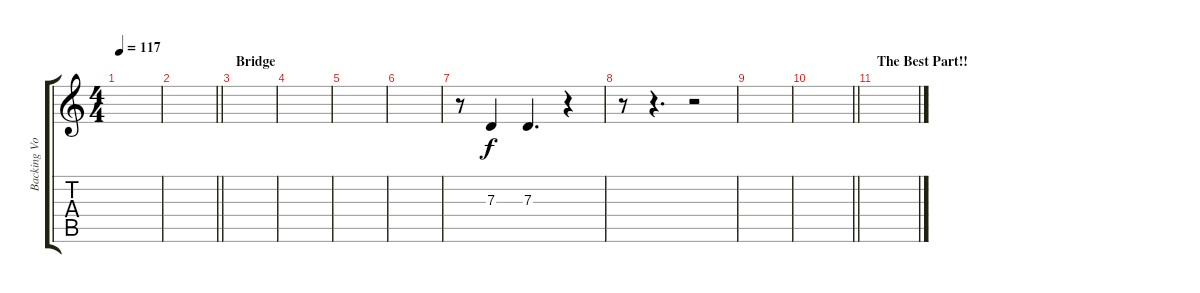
\track ("Backing Vocals" "Backing Vo") {instrument choiraahs}
\staff {score tabs}
\tuning (E4 B3 G3 D3 A2 E2) {hide}
\ts (4 4)
\tempo 117
\clef g2
\ks c
|
\barLineRight lightlight
|
\section ("" "Bridge")
|
|
|
|
r.8{balance 3} 7.3.4 7.3.4{d} r.4 |
r.8 r.4{d} r.2 |
|
\barLineRight lightlight
|
\section ("" "The Best Part!!")
